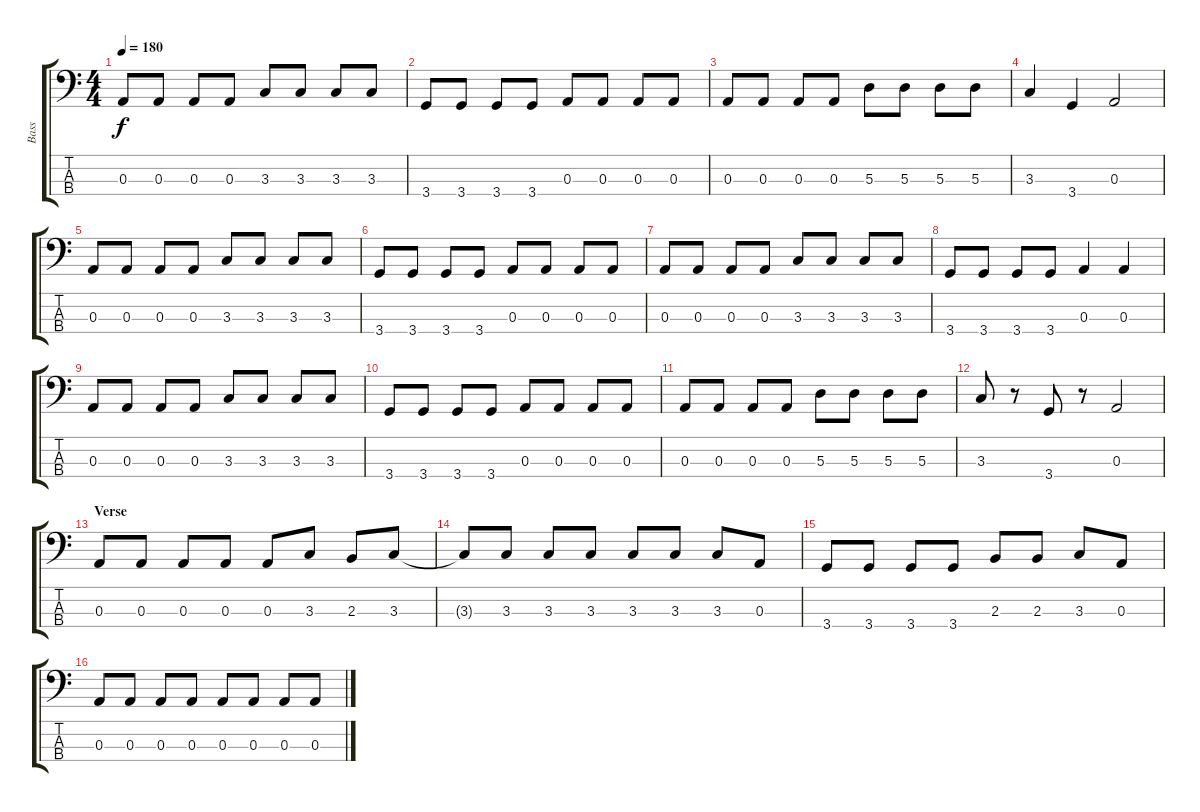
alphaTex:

\track ("Bass" "Bass") {instrument electricbassfinger}
\staff {score tabs}
\tuning (G2 D2 A1 E1) {hide}
\ts (4 4)
\tempo 180
\clef f4
\ks c
0.3.8{dy f} 0.3.8 0.3.8 0.3.8 3.3.8 3.3.8 3.3.8 3.3.8 |
3.4.8 3.4.8 3.4.8 3.4.8 0.3.8 0.3.8 0.3.8 0.3.8 |
0.3.8 0.3.8 0.3.8 0.3.8 5.3.8 5.3.8 5.3.8 5.3.8 |
3.3.4 3.4.4 0.3.2 |
0.3.8 0.3.8 0.3.8 0.3.8 3.3.8 3.3.8 3.3.8 3.3.8 |
3.4.8 3.4.8 3.4.8 3.4.8 0.3.8 0.3.8 0.3.8 0.3.8 |
0.3.8 0.3.8 0.3.8 0.3.8 3.3.8 3.3.8 3.3.8 3.3.8 |
3.4.8 3.4.8 3.4.8 3.4.8 0.3.4 0.3.4 |
0.3.8 0.3.8 0.3.8 0.3.8 3.3.8 3.3.8 3.3.8 3.3.8 |
3.4.8 3.4.8 3.4.8 3.4.8 0.3.8 0.3.8 0.3.8 0.3.8 |
0.3.8 0.3.8 0.3.8 0.3.8 5.3.8 5.3.8 5.3.8 5.3.8 |
3.3.8 r.8 3.4.8 r.8 0.3.2 |
\section ("" "Verse")
0.3.8 0.3.8 0.3.8 0.3.8 0.3.8 3.3.8 2.3.8 3.3.8 |
3.3{t}.8 3.3.8 3.3.8 3.3.8 3.3.8 3.3.8 3.3.8 0.3.8 |
3.4.8 3.4.8 3.4.8 3.4.8 2.3.8 2.3.8 3.3.8 0.3.8 |
0.3.8 0.3.8 0.3.8 0.3.8 0.3.8 0.3.8 0.3.8 0.3.8
